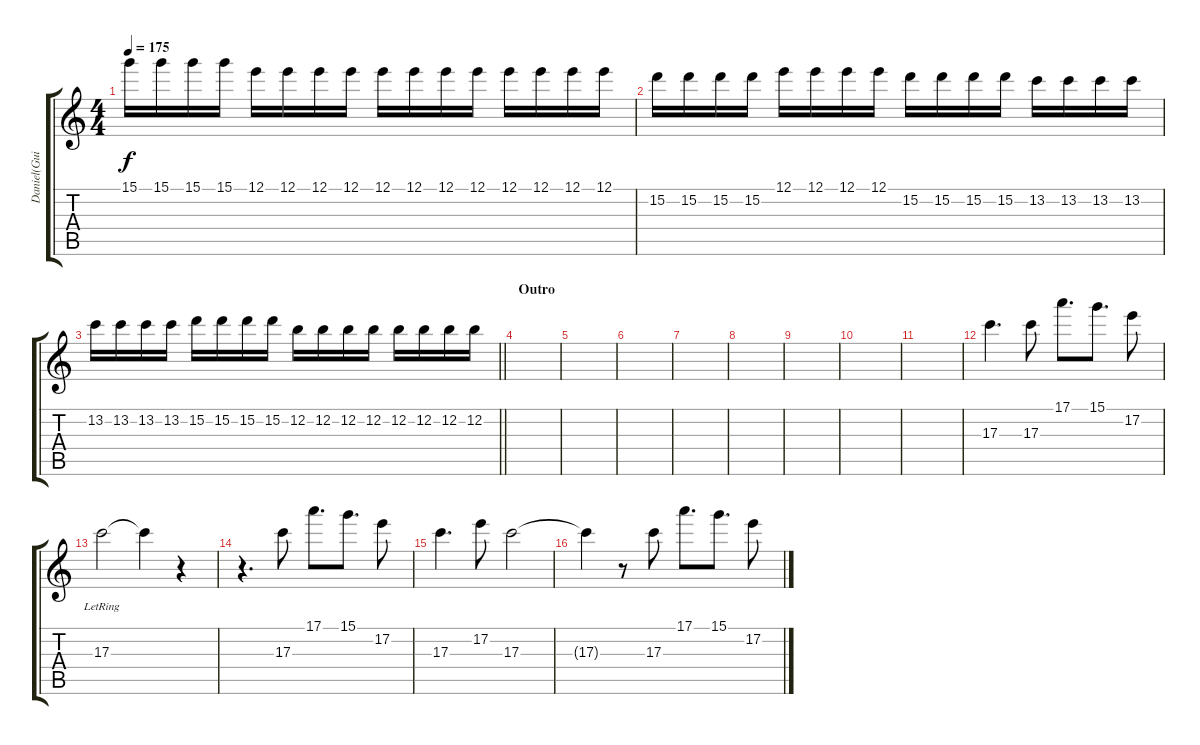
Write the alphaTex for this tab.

\track ("Daniel(Guitarra)" "Daniel(Gui") {instrument overdrivenguitar}
\staff {score tabs}
\tuning (E4 B3 G3 D3 A2 E2) {hide}
\ts (4 4)
\tempo 175
\clef g2
\ks c
15.1.16{dy f} 15.1.16 15.1.16 15.1.16 12.1.16 12.1.16 12.1.16 12.1.16 12.1.16 12.1.16 12.1.16 12.1.16 12.1.16 12.1.16 12.1.16 12.1.16 |
15.2.16 15.2.16 15.2.16 15.2.16 12.1.16 12.1.16 12.1.16 12.1.16 15.2.16 15.2.16 15.2.16 15.2.16 13.2.16 13.2.16 13.2.16 13.2.16 |
\barLineRight lightlight
13.2.16 13.2.16 13.2.16 13.2.16 15.2.16 15.2.16 15.2.16 15.2.16 12.2.16 12.2.16 12.2.16 12.2.16 12.2.16 12.2.16 12.2.16 12.2.16 |
\section ("" "Outro")
|
|
|
|
|
|
|
|
17.3.4{d} 17.3.8 17.1.8{d} 15.1.8{d} 17.2.8 |
17.3{lr}.2 17.3{t}.4 r.4 |
r.4{d} 17.3.8 17.1.8{d} 15.1.8{d} 17.2.8 |
17.3.4{d} 17.2.8 17.3.2 |
17.3{t}.4 r.8 17.3.8 17.1.8{d} 15.1.8{d} 17.2.8
